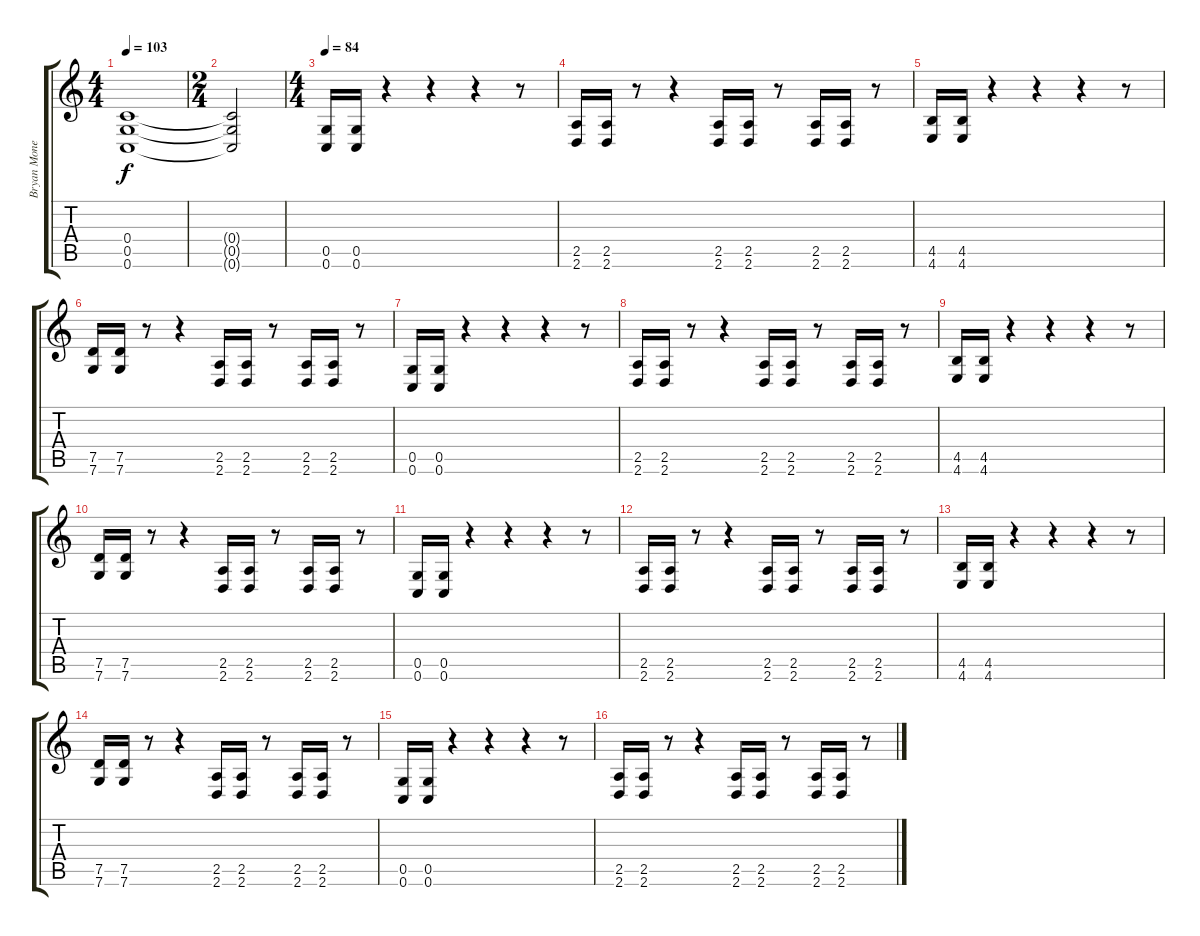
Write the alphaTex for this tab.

\track ("Bryan Money - Guitar" "Bryan Mone") {instrument distortionguitar}
\staff {score tabs}
\tuning (D4 A3 F3 C3 G2 C2) {hide}
\ts (4 4)
\tempo 103
\clef g2
\ks c
(0.4 0.5 0.6).1{dy f} |
\ts (2 4)
(0.4{t} 0.5{t} 0.6{t}).2 |
\ts (4 4)
\tempo 84
(0.5 0.6).16 (0.5 0.6).16 r.4 r.4 r.4 r.8 |
(2.5 2.6).16 (2.5 2.6).16 r.8 r.4 (2.5 2.6).16 (2.5 2.6).16 r.8 (2.5 2.6).16 (2.5 2.6).16 r.8 |
(4.5 4.6).16 (4.5 4.6).16 r.4 r.4 r.4 r.8 |
(7.5 7.6).16 (7.5 7.6).16 r.8 r.4 (2.5 2.6).16 (2.5 2.6).16 r.8 (2.5 2.6).16 (2.5 2.6).16 r.8 |
(0.5 0.6).16 (0.5 0.6).16 r.4 r.4 r.4 r.8 |
(2.5 2.6).16 (2.5 2.6).16 r.8 r.4 (2.5 2.6).16 (2.5 2.6).16 r.8 (2.5 2.6).16 (2.5 2.6).16 r.8 |
(4.5 4.6).16 (4.5 4.6).16 r.4 r.4 r.4 r.8 |
(7.5 7.6).16 (7.5 7.6).16 r.8 r.4 (2.5 2.6).16 (2.5 2.6).16 r.8 (2.5 2.6).16 (2.5 2.6).16 r.8 |
(0.5 0.6).16 (0.5 0.6).16 r.4 r.4 r.4 r.8 |
(2.5 2.6).16 (2.5 2.6).16 r.8 r.4 (2.5 2.6).16 (2.5 2.6).16 r.8 (2.5 2.6).16 (2.5 2.6).16 r.8 |
(4.5 4.6).16 (4.5 4.6).16 r.4 r.4 r.4 r.8 |
(7.5 7.6).16 (7.5 7.6).16 r.8 r.4 (2.5 2.6).16 (2.5 2.6).16 r.8 (2.5 2.6).16 (2.5 2.6).16 r.8 |
(0.5 0.6).16 (0.5 0.6).16 r.4 r.4 r.4 r.8 |
(2.5 2.6).16 (2.5 2.6).16 r.8 r.4 (2.5 2.6).16 (2.5 2.6).16 r.8 (2.5 2.6).16 (2.5 2.6).16 r.8
